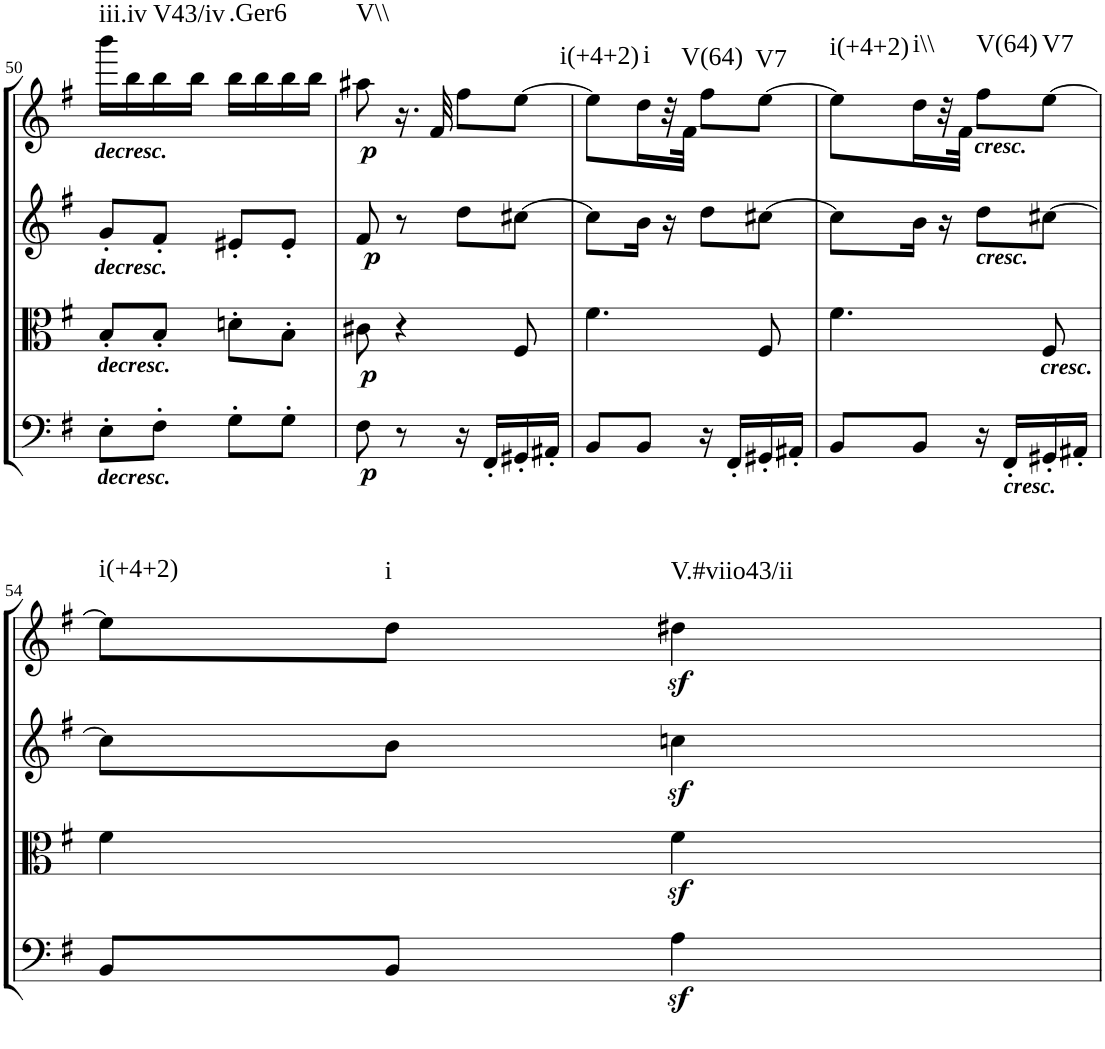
**kern	**dynam	**kern	**dynam	**kern	**dynam	**kern	**dynam	**harte
*part4	*part4	*part3	*part3	*part2	*part2	*part1	*part1	*part1
*staff4	*staff4	*staff3	*staff3	*staff2	*staff2	*staff1	*staff1	*
*I"Cello	*	*I"Viola	*	*I"2nd Violin	*	*I"1st Violin	*	*
*	*	*I'Vla	*	*I'Vln	*	*I'Vln	*	*
!!LO:PB:g=z
*clefF4	*	*clefC3	*	*clefG2	*	*clefG2	*	*
*k[f#]	*	*k[f#]	*	*k[f#]	*	*k[f#]	*	*
*G:	*	*G:	*	*G:	*	*G:	*	*
*M2/4	*	*M2/4	*	*M2/4	*	*M2/4	*	*
=50	=50	=50	=50	=50	=50	=50	=50	=50
!	!	!	!	!	!	!LO:TX:b:Bi:t=decresc.	!	!
!	!	!	!	!LO:TX:b:Bi:t=decresc.	!	!	!	!
!	!	!LO:TX:b:Bi:t=decresc.	!	!	!	!	!	!
!LO:TX:b:Bi:t=decresc.	!	!	!	!	!	!	!	!LO:H:kt=iii.iv
8E'\L	.	8B'/L	.	8g'/L	.	16bbb\LL	.	N
.	.	.	.	.	.	16bb\	.	.
!	!	!	!	!	!	!	!	!LO:H:kt=V43/iv
8F#'\J	.	8B'/J	.	8f#'/J	.	16bb\	.	N
.	.	.	.	.	.	16bb\JJ	.	.
!	!	!	!	!	!	!	!	!LO:H:kt=.Ger6
8G'\L	.	8dn'\L	.	8e#X'/L	.	16bb\LL	.	N
.	.	.	.	.	.	16bb\	.	.
8G'\J	.	8B'\J	.	8e#'/J	.	16bb\	.	.
.	.	.	.	.	.	16bb\JJ	.	.
=51	=51	=51	=51	=51	=51	=51	=51	=51
!	!LO:DY:b	!	!LO:DY:b	!	!LO:DY:b	!	!LO:DY:b	!LO:H:kt=V\\
8F#\	p	8c#X\	p	8f#/	p	8aa#X\	p	N
8r	.	4r	.	8r	.	16.r	.	.
.	.	.	.	.	.	32f#/	.	.
16r	.	.	.	8dd\L	.	8ff#\L	.	.
16FF#'/LL	.	.	.	.	.	.	.	.
16GG#X'/	.	8F#/	.	[8cc#X\J	.	[8ee\J	.	.
16AA#X'/JJ	.	.	.	.	.	.	.	.
=52	=52	=52	=52	=52	=52	=52	=52	=52
!	!	!	!	!	!	!	!	!LO:H:kt=i(+4+2)
8BB/L	.	4.f#\	.	8cc#\L]	.	8ee\L]	.	N
!	!	!	!	!	!	!	!	!LO:H:kt=i
8BB/J	.	.	.	16b\Jk	.	16dd\L	.	N
.	.	.	.	16r	.	32r	.	.
.	.	.	.	.	.	32f#\JJJ	.	.
!	!	!	!	!	!	!	!	!LO:H:kt=V(64)
16r	.	.	.	8dd\L	.	8ff#\L	.	N
16FF#'/LL	.	.	.	.	.	.	.	.
!	!	!	!	!	!	!	!	!LO:H:kt=V7
16GG#X'/	.	8F#/	.	[8cc#X\J	.	[8ee\J	.	N
16AA#X'/JJ	.	.	.	.	.	.	.	.
=53	=53	=53	=53	=53	=53	=53	=53	=53
!	!	!	!	!	!	!	!	!LO:H:kt=i(+4+2)
8BB/L	.	4.f#\	.	8cc#\L]	.	8ee\L]	.	N
!	!	!	!	!	!	!	!	!LO:H:kt=i\\
8BB/J	.	.	.	16b\Jk	.	16dd\L	.	N
.	.	.	.	16r	.	32r	.	.
.	.	.	.	.	.	32f#\JJJ	.	.
!	!	!	!	!	!	!LO:TX:b:Bi:t=cresc.	!	!
!	!	!	!	!LO:TX:b:Bi:t=cresc.	!	!	!	!LO:H:kt=V(64)
16r	.	.	.	8dd\L	.	8ff#\L	.	N
!LO:TX:b:Bi:t=cresc.	!	!	!	!	!	!	!	!
16FF#'/LL	.	.	.	.	.	.	.	.
!	!	!LO:TX:b:Bi:t=cresc.	!	!	!	!	!	!LO:H:kt=V7
16GG#X'/	.	8F#/	.	[8cc#X\J	.	[8ee\J	.	N
16AA#X'/JJ	.	.	.	.	.	.	.	.
!!LO:LB:g=z
=54	=54	=54	=54	=54	=54	=54	=54	=54
!	!	!	!	!	!	!	!	!LO:H:kt=i(+4+2)
8BB/L	.	4f#\	.	8cc#\L]	.	8ee\L]	.	N
!	!	!	!	!	!	!	!	!LO:H:kt=i
8BB/J	.	.	.	8b\J	.	8dd\J	.	N
!	!	!	!	!	!	!	!LO:DY:b	!LO:H:kt=V.#viio43/ii
4Az<\	.	4f#z<\	.	4ccnz<\	.	4dd#X\	sf	N
=	=	=	=	=	=	=	=	=
*-	*-	*-	*-	*-	*-	*-	*-	*-
